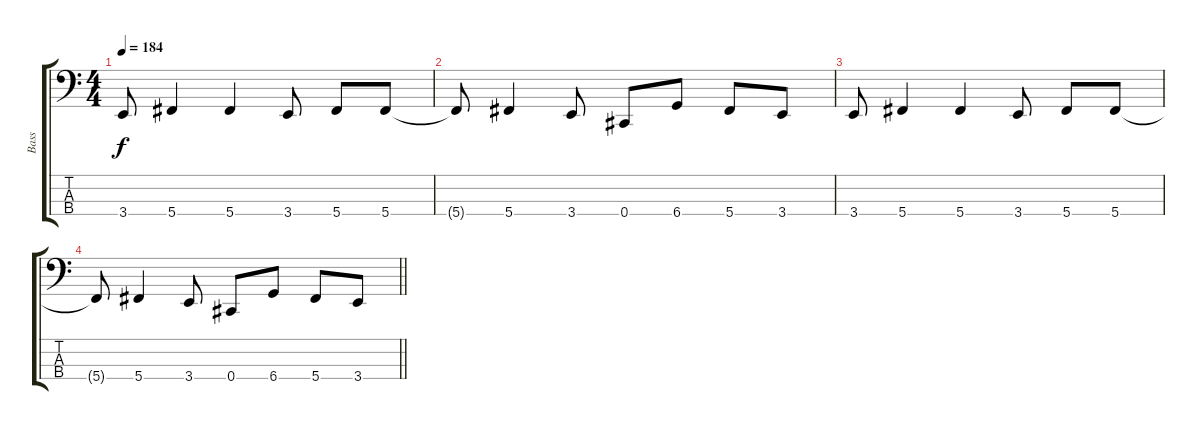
\track ("Bass" "Bass") {instrument electricbasspick}
\staff {score tabs}
\tuning (Gb2 Db2 Ab1 Db1) {hide}
\ts (4 4)
\tempo 184
\clef f4
\ks c
3.4.8{dy f} 5.4.4 5.4.4 3.4.8 5.4.8 5.4.8 |
5.4{t}.8 5.4.4 3.4.8 0.4.8 6.4.8 5.4.8 3.4.8 |
3.4.8 5.4.4 5.4.4 3.4.8 5.4.8 5.4.8 |
\barLineRight lightlight
5.4{t}.8 5.4.4 3.4.8 0.4.8 6.4.8 5.4.8 3.4.8
